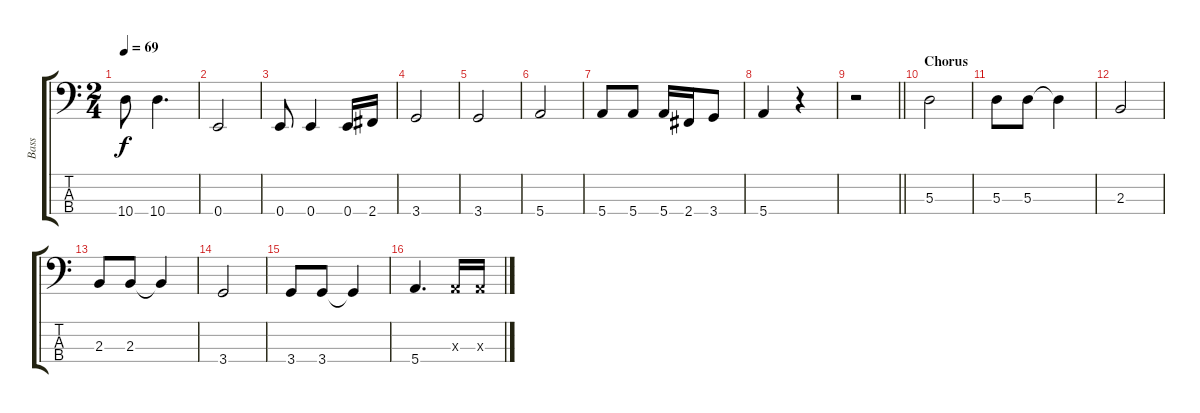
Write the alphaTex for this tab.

\track ("Bass" "Bass") {instrument electricbasspick}
\staff {score tabs}
\tuning (G2 D2 A1 E1) {hide}
\ts (2 4)
\tempo 69
\clef f4
\ks c
10.4.8{dy f} 10.4.4{d} |
0.4.2 |
0.4.8 0.4.4 0.4.16 2.4.16 |
3.4.2 |
3.4.2 |
5.4.2 |
5.4.8 5.4.8 5.4.16 2.4.16 3.4.8 |
5.4.4 r.4 |
\barLineRight lightlight
r.2 |
\section ("" "Chorus")
5.3.2 |
5.3.8 5.3.8 5.3{t}.4 |
2.3.2 |
2.3.8 2.3.8 2.3{t}.4 |
3.4.2 |
3.4.8 3.4.8 3.4{t}.4 |
5.4.4{d} 0.3{x}.16 0.3{x}.16
